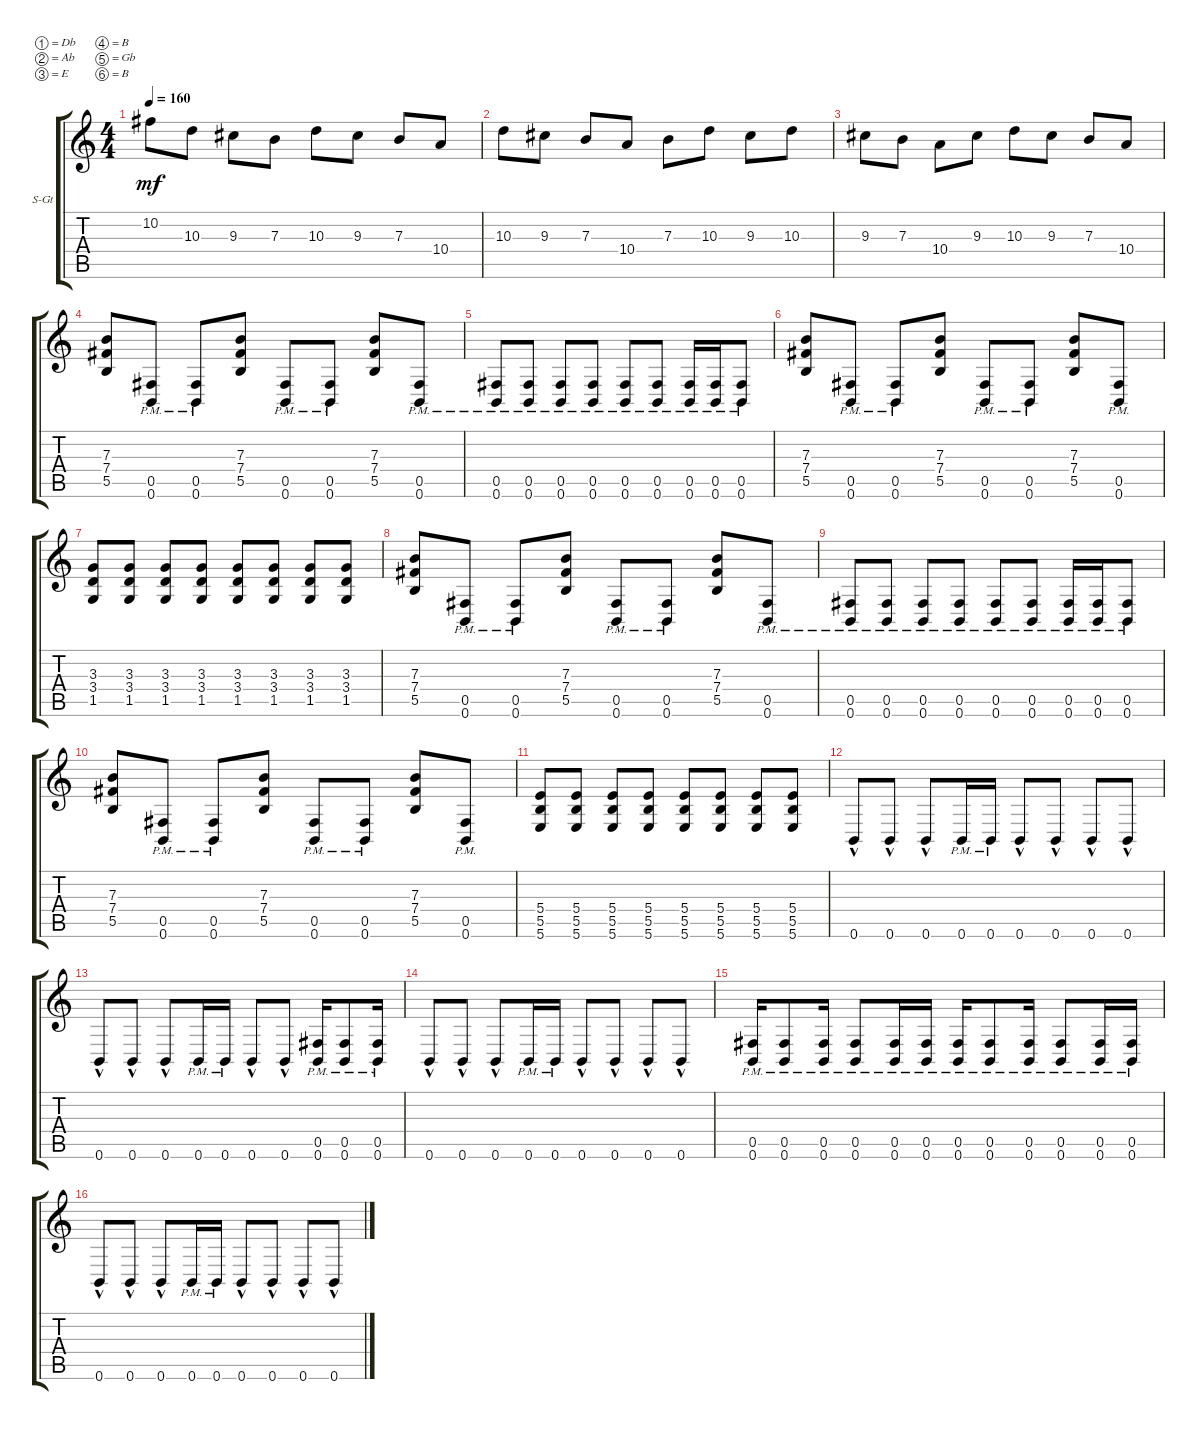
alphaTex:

\defaultSystemsLayout 4
\bracketExtendMode groupsimilarinstruments
\firstSystemTrackNameOrientation horizontal
\otherSystemsTrackNameOrientation horizontal
\track ("Guitar 1" "S-Gt") {instrument acousticguitarsteel}
\staff {score tabs}
\tuning (Db4 Ab3 E3 B2 Gb2 B1)
\ts (4 4)
\tempo 160
\clef g2
\ks c
10.2.8{dy mf} 10.3.8 9.3.8 7.3.8 10.3.8 9.3.8 7.3.8 10.4.8 |
10.3.8 9.3.8 7.3.8 10.4.8 7.3.8 10.3.8 9.3.8 10.3.8 |
9.3.8 7.3.8 10.4.8 9.3.8 10.3.8 9.3.8 7.3.8 10.4.8 |
(5.5 7.4 7.3).8 (0.6{pm} 0.5{pm}).8 (0.6{pm} 0.5{pm}).8 (5.5 7.3 7.4).8 (0.6{pm} 0.5{pm}).8 (0.6{pm} 0.5{pm}).8 (5.5 7.4 7.3).8 (0.6{pm} 0.5{pm}).8 |
(0.6{pm} 0.5{pm}).8 (0.6{pm} 0.5{pm}).8 (0.6{pm} 0.5{pm}).8 (0.6{pm} 0.5{pm}).8 (0.6{pm} 0.5{pm}).8 (0.6{pm} 0.5{pm}).8 (0.6{pm} 0.5{pm}).16 (0.6{pm} 0.5{pm}).16 (0.6{pm} 0.5{pm}).8 |
(5.5 7.4 7.3).8 (0.6{pm} 0.5{pm}).8 (0.6{pm} 0.5{pm}).8 (5.5 7.3 7.4).8 (0.6{pm} 0.5{pm}).8 (0.6{pm} 0.5{pm}).8 (5.5 7.4 7.3).8 (0.6{pm} 0.5{pm}).8 |
(1.5 3.4 3.3).8 (1.5 3.4 3.3).8 (1.5 3.4 3.3).8 (1.5 3.4 3.3).8 (1.5 3.4 3.3).8 (1.5 3.4 3.3).8 (1.5 3.4 3.3).8 (1.5 3.4 3.3).8 |
(5.5 7.4 7.3).8 (0.6{pm} 0.5{pm}).8 (0.6{pm} 0.5{pm}).8 (5.5 7.3 7.4).8 (0.6{pm} 0.5{pm}).8 (0.6{pm} 0.5{pm}).8 (5.5 7.4 7.3).8 (0.6{pm} 0.5{pm}).8 |
(0.6{pm} 0.5{pm}).8 (0.6{pm} 0.5{pm}).8 (0.6{pm} 0.5{pm}).8 (0.6{pm} 0.5{pm}).8 (0.6{pm} 0.5{pm}).8 (0.6{pm} 0.5{pm}).8 (0.6{pm} 0.5{pm}).16 (0.6{pm} 0.5{pm}).16 (0.6{pm} 0.5{pm}).8 |
(5.5 7.4 7.3).8 (0.6{pm} 0.5{pm}).8 (0.6{pm} 0.5{pm}).8 (5.5 7.3 7.4).8 (0.6{pm} 0.5{pm}).8 (0.6{pm} 0.5{pm}).8 (5.5 7.4 7.3).8 (0.6{pm} 0.5{pm}).8 |
(5.6 5.5 5.4).8 (5.6 5.5 5.4).8 (5.6 5.5 5.4).8 (5.6 5.5 5.4).8 (5.6 5.5 5.4).8 (5.6 5.5 5.4).8 (5.6 5.5 5.4).8 (5.6 5.5 5.4).8 |
0.6{hac}.8 0.6{hac}.8 0.6{hac}.8 0.6{pm}.16 0.6{pm}.16 0.6{hac}.8 0.6{hac}.8 0.6{hac}.8 0.6{hac}.8 |
0.6{hac}.8 0.6{hac}.8 0.6{hac}.8 0.6{pm}.16 0.6{pm}.16 0.6{hac}.8 0.6{hac}.8 (0.6{pm} 0.5{pm}).16 (0.6{pm} 0.5{pm}).8 (0.6{pm} 0.5{pm}).16 |
0.6{hac}.8 0.6{hac}.8 0.6{hac}.8 0.6{pm}.16 0.6{pm}.16 0.6{hac}.8 0.6{hac}.8 0.6{hac}.8 0.6{hac}.8 |
(0.6{pm} 0.5{pm}).16 (0.6{pm} 0.5{pm}).8 (0.6{pm} 0.5{pm}).16 (0.6{pm} 0.5{pm}).8 (0.6{pm} 0.5{pm}).16 (0.6{pm} 0.5{pm}).16 (0.6{pm} 0.5{pm}).16 (0.6{pm} 0.5{pm}).8 (0.6{pm} 0.5{pm}).16 (0.6{pm} 0.5{pm}).8 (0.6{pm} 0.5{pm}).16 (0.6{pm} 0.5{pm}).16 |
0.6{hac}.8 0.6{hac}.8 0.6{hac}.8 0.6{pm}.16 0.6{pm}.16 0.6{hac}.8 0.6{hac}.8 0.6{hac}.8 0.6{hac}.8
